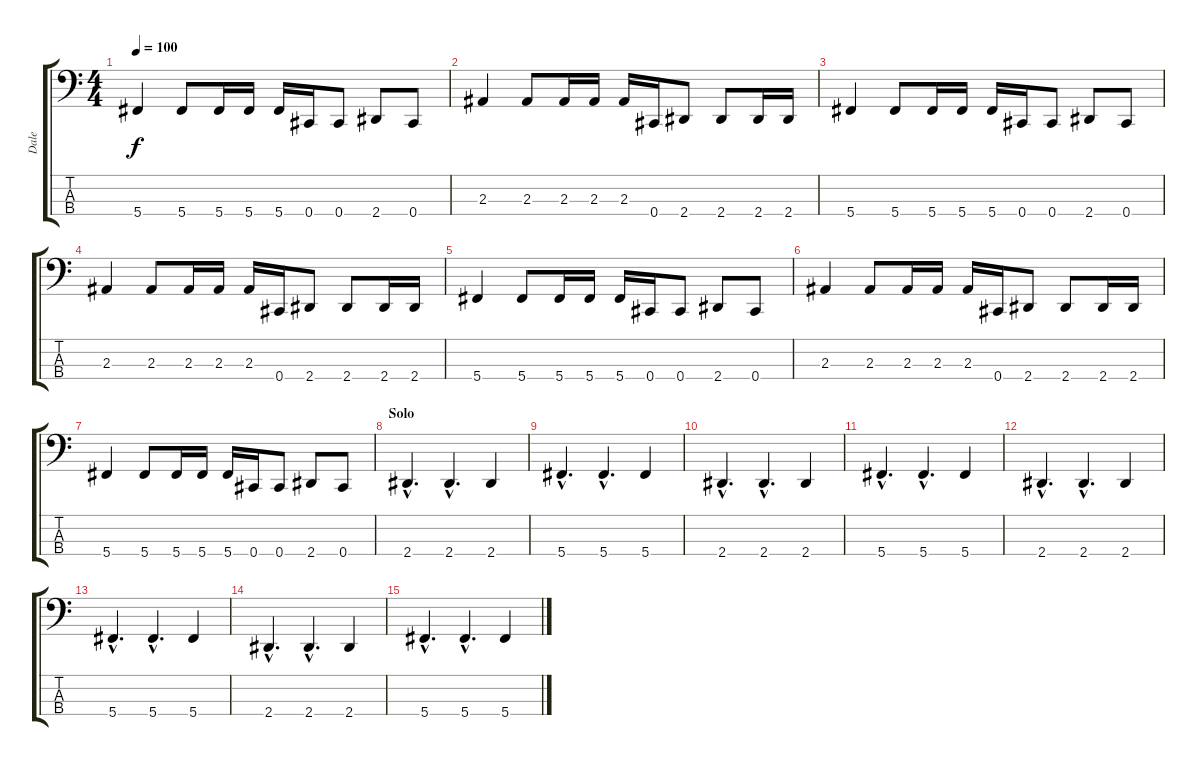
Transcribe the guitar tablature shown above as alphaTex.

\track ("Dale" "Dale") {instrument electricbassfinger}
\staff {score tabs}
\tuning (Gb2 Db2 Ab1 Db1) {hide}
\ts (4 4)
\tempo 100
\clef f4
\ks c
5.4.4{dy f} 5.4.8 5.4.16 5.4.16 5.4.16 0.4.16 0.4.8 2.4.8 0.4.8 |
2.3.4 2.3.8 2.3.16 2.3.16 2.3.16 0.4.16 2.4.8 2.4.8 2.4.16 2.4.16 |
5.4.4 5.4.8 5.4.16 5.4.16 5.4.16 0.4.16 0.4.8 2.4.8 0.4.8 |
2.3.4 2.3.8 2.3.16 2.3.16 2.3.16 0.4.16 2.4.8 2.4.8 2.4.16 2.4.16 |
5.4.4 5.4.8 5.4.16 5.4.16 5.4.16 0.4.16 0.4.8 2.4.8 0.4.8 |
2.3.4 2.3.8 2.3.16 2.3.16 2.3.16 0.4.16 2.4.8 2.4.8 2.4.16 2.4.16 |
5.4.4 5.4.8 5.4.16 5.4.16 5.4.16 0.4.16 0.4.8 2.4.8 0.4.8 |
\section ("" "Solo")
2.4{hac}.4{d} 2.4{hac}.4{d} 2.4.4 |
5.4{hac}.4{d} 5.4{hac}.4{d} 5.4.4 |
2.4{hac}.4{d} 2.4{hac}.4{d} 2.4.4 |
5.4{hac}.4{d} 5.4{hac}.4{d} 5.4.4 |
2.4{hac}.4{d} 2.4{hac}.4{d} 2.4.4 |
5.4{hac}.4{d} 5.4{hac}.4{d} 5.4.4 |
2.4{hac}.4{d} 2.4{hac}.4{d} 2.4.4 |
5.4{hac}.4{d} 5.4{hac}.4{d} 5.4.4
